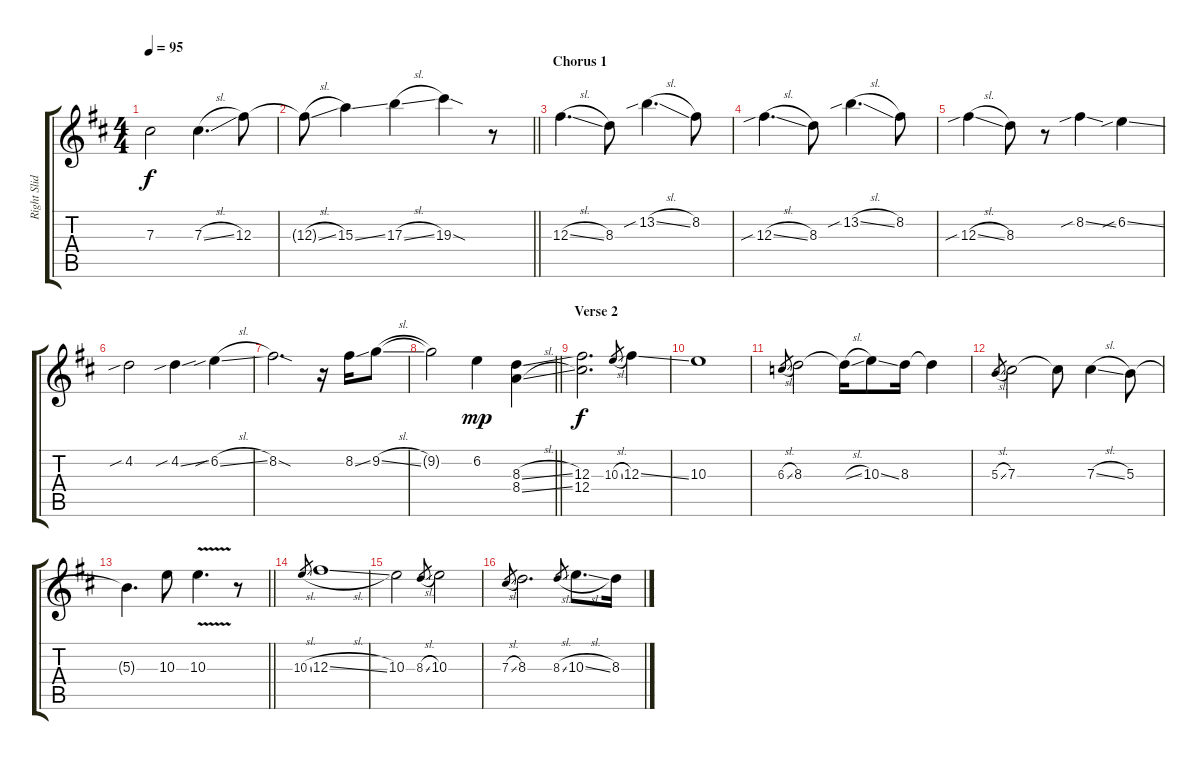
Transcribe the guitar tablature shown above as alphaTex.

\track ("Right Slide Guitar" "Right Slid") {instrument electricguitarjazz}
\staff {score tabs}
\tuning (Eb4 Bb3 Gb3 Db3 Ab2 D2) {hide}
\ts (4 4)
\tempo 95
\clef g2
\ks d
7.3.2{dy f} 7.3{sl}.4{d} 12.3.8 |
\barLineRight lightlight
12.3{sl t}.8 15.3{ss}.4 17.3{sl}.4 19.3{sod}.4 r.8 |
\section ("" "Chorus 1")
12.3{sl}.4{d} 8.3.8 13.2{sib sl}.4{d} 8.2.8 |
12.3{sib sl}.4{d} 8.3.8 13.2{sib sl}.4{d} 8.2.8 |
12.3{sib sl}.4 8.3.8 r.8 8.2{sib ss}.4 6.2{sib ss}.4 |
4.2{sib}.2 4.2{sib ss}.4 6.2{sib sl}.4 |
8.2{sod}.2{d} r.16 8.2{ss}.16 9.2{sl}.8 |
\barLineRight lightlight
9.2{t}.2 6.2.4{dy mp} (8.3{sl} 8.4{sl}).4 |
\section ("" "Verse 2")
(12.3 12.4).2{d dy f} 10.3{sl}.8{gr} 12.3{ss}.4 |
10.3.1 |
6.3{sl}.8{gr} 8.3.2 8.3{sl t}.16 10.3{ss}.8 8.3.16 8.3{t}.4 |
5.3{sl}.8{gr} 7.3.2 7.3{t}.8 7.3{sl}.4 5.3.8 |
\barLineRight lightlight
5.3{t}.4{d} 10.3.8 10.3{v}.4{d} r.8 |
\section ("" "")
10.3{sl}.8{gr} 12.3{sl}.1 |
10.3.2 8.3{sl}.8{gr} 10.3.2 |
7.3{sl}.8{gr} 8.3.2{d} 8.3{sl}.8{gr} 10.3{sl}.8{d} 8.3{sl}.16
